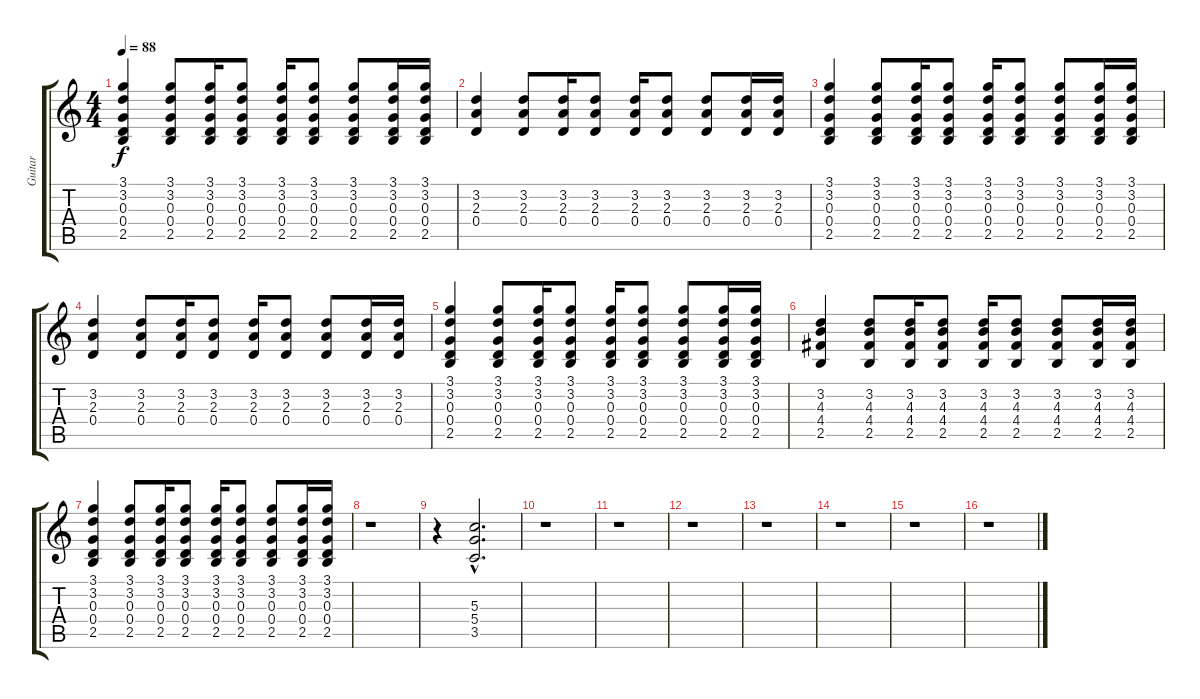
\track ("Guitar" "Guitar") {instrument acousticguitarsteel}
\staff {score tabs}
\tuning (E4 B3 G3 D3 A2 D2) {hide}
\ts (4 4)
\tempo 88
\clef g2
\ks c
(3.1 3.2 0.3 0.4 2.5).4{dy f} (3.1 3.2 0.3 0.4 2.5).8 (3.1 3.2 0.3 0.4 2.5).16 (3.1 3.2 0.3 0.4 2.5).8 (3.1 3.2 0.3 0.4 2.5).16 (3.1 3.2 0.3 0.4 2.5).8 (3.1 3.2 0.3 0.4 2.5).8 (3.1 3.2 0.3 0.4 2.5).16 (3.1 3.2 0.3 0.4 2.5).16 |
(3.2 2.3 0.4).4{instrument electricguitarjazz} (3.2 2.3 0.4).8 (3.2 2.3 0.4).16 (3.2 2.3 0.4).8 (3.2 2.3 0.4).16 (3.2 2.3 0.4).8 (3.2 2.3 0.4).8 (3.2 2.3 0.4).16 (3.2 2.3 0.4).16 |
(3.1 3.2 0.3 0.4 2.5).4 (3.1 3.2 0.3 0.4 2.5).8 (3.1 3.2 0.3 0.4 2.5).16 (3.1 3.2 0.3 0.4 2.5).8 (3.1 3.2 0.3 0.4 2.5).16 (3.1 3.2 0.3 0.4 2.5).8 (3.1 3.2 0.3 0.4 2.5).8 (3.1 3.2 0.3 0.4 2.5).16 (3.1 3.2 0.3 0.4 2.5).16 |
(3.2 2.3 0.4).4{instrument electricguitarjazz} (3.2 2.3 0.4).8 (3.2 2.3 0.4).16 (3.2 2.3 0.4).8 (3.2 2.3 0.4).16 (3.2 2.3 0.4).8 (3.2 2.3 0.4).8 (3.2 2.3 0.4).16 (3.2 2.3 0.4).16 |
(3.1 3.2 0.3 0.4 2.5).4 (3.1 3.2 0.3 0.4 2.5).8 (3.1 3.2 0.3 0.4 2.5).16 (3.1 3.2 0.3 0.4 2.5).8 (3.1 3.2 0.3 0.4 2.5).16 (3.1 3.2 0.3 0.4 2.5).8 (3.1 3.2 0.3 0.4 2.5).8 (3.1 3.2 0.3 0.4 2.5).16 (3.1 3.2 0.3 0.4 2.5).16 |
(3.2 4.3 4.4 2.5).4 (3.2 4.3 4.4 2.5).8 (3.2 4.3 4.4 2.5).16 (3.2 4.3 4.4 2.5).8 (3.2 4.3 4.4 2.5).16 (3.2 4.3 4.4 2.5).8 (3.2 4.3 4.4 2.5).8 (3.2 4.3 4.4 2.5).16 (3.2 4.3 4.4 2.5).16 |
(3.1 3.2 0.3 0.4 2.5).4 (3.1 3.2 0.3 0.4 2.5).8 (3.1 3.2 0.3 0.4 2.5).16 (3.1 3.2 0.3 0.4 2.5).8 (3.1 3.2 0.3 0.4 2.5).16 (3.1 3.2 0.3 0.4 2.5).8 (3.1 3.2 0.3 0.4 2.5).8 (3.1 3.2 0.3 0.4 2.5).16 (3.1 3.2 0.3 0.4 2.5).16 |
r.1 |
r.4 (5.3{hac} 5.4{hac} 3.5{hac}).2{d} |
r.1 |
r.1 |
r.1 |
r.1 |
r.1 |
r.1 |
r.1
